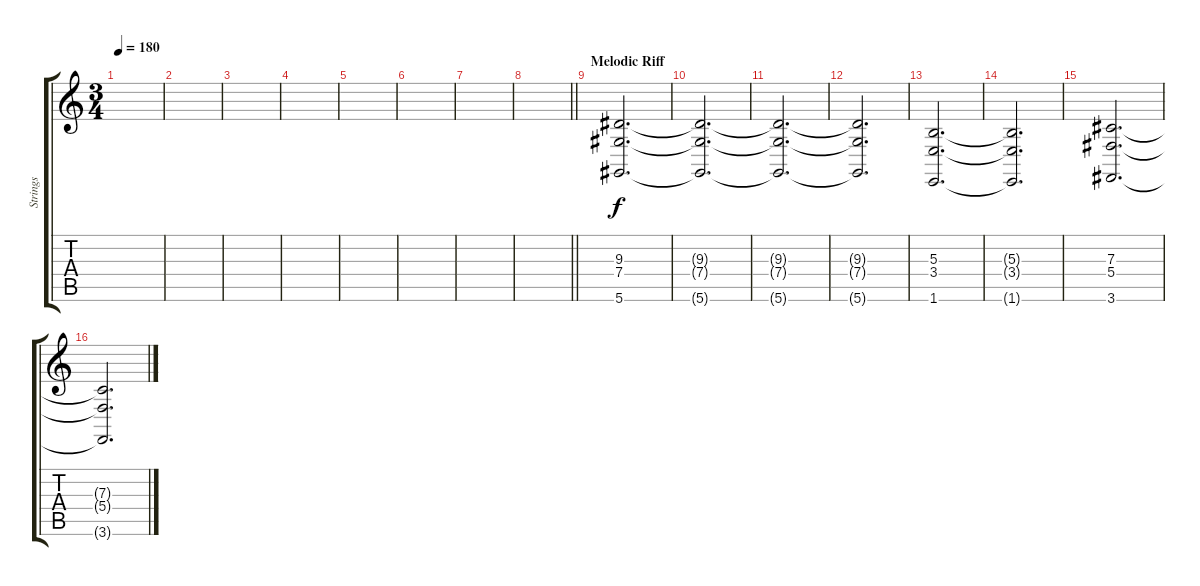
\track ("Strings" "Strings") {instrument stringensemble1}
\staff {score tabs}
\tuning (Eb4 Bb3 Gb3 Db3 Ab2 Eb2) {hide}
\ts (3 4)
\tempo 180
\clef g2
\ks c
|
|
|
|
|
|
|
\barLineRight lightlight
|
\section ("" "Melodic Riff")
(9.3 7.4 5.6).2{d volume 13} |
(9.3{t} 7.4{t} 5.6{t}).2{d} |
(9.3{t} 7.4{t} 5.6{t}).2{d} |
(9.3{t} 7.4{t} 5.6{t}).2{d} |
(5.3 3.4 1.6).2{d} |
(5.3{t} 3.4{t} 1.6{t}).2{d} |
(7.3 5.4 3.6).2{d} |
(7.3{t} 5.4{t} 3.6{t}).2{d}
